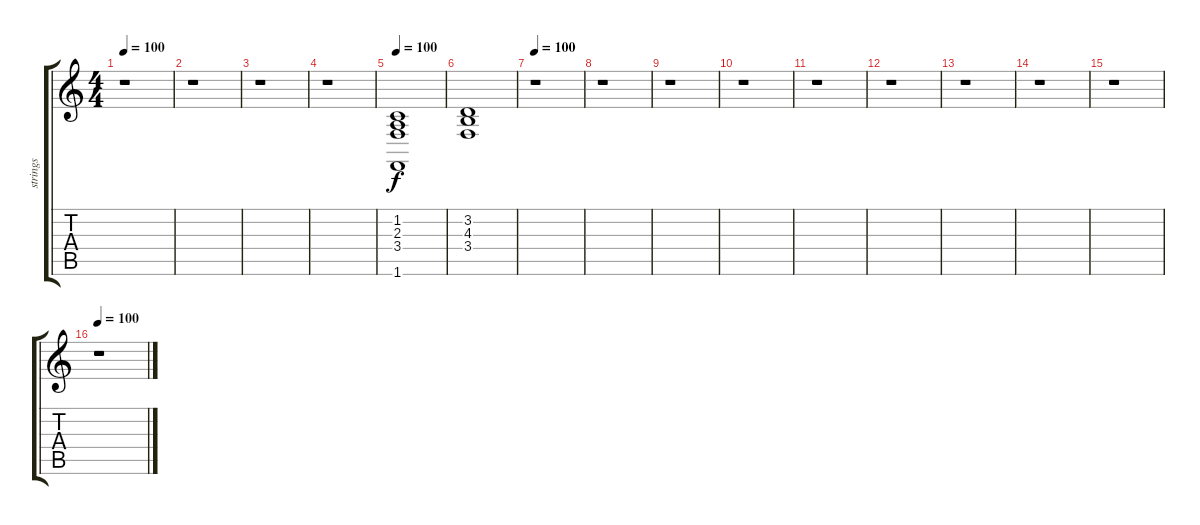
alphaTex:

\track ("strings" "strings") {instrument stringensemble2}
\staff {score tabs}
\tuning (E4 B3 G3 D3 A2 E2) {hide}
\ts (4 4)
\tempo 100
\clef g2
\ks c
r.1{dy f} |
r.1 |
r.1 |
r.1 |
\tempo 100
(1.2 2.3 3.4 1.6).1 |
(3.2 4.3 3.4).1 |
\tempo 100
r.1 |
r.1 |
r.1 |
r.1 |
r.1 |
r.1 |
r.1 |
r.1 |
r.1 |
\tempo 100
r.1
